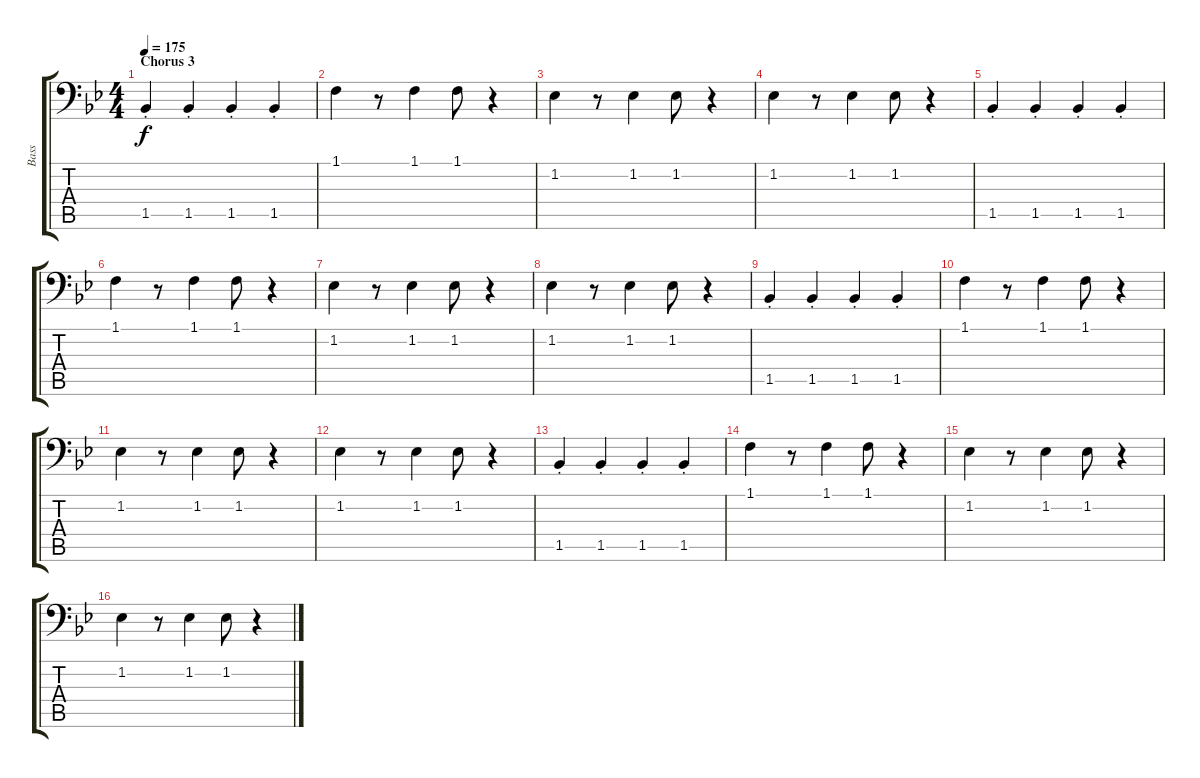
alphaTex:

\track ("Bass" "Bass") {instrument electricbasspick}
\staff {score tabs}
\tuning (E2 D2 C2 B1 A1 G1) {hide}
\ts (4 4)
\section ("" "Chorus 3")
\tempo 175
\clef f4
\ks bb
1.5{st}.4{dy f} 1.5{st}.4 1.5{st}.4 1.5{st}.4 |
1.1.4 r.8 1.1.4 1.1.8 r.4 |
1.2.4 r.8 1.2.4 1.2.8 r.4 |
1.2.4 r.8 1.2.4 1.2.8 r.4 |
1.5{st}.4 1.5{st}.4 1.5{st}.4 1.5{st}.4 |
1.1.4 r.8 1.1.4 1.1.8 r.4 |
1.2.4 r.8 1.2.4 1.2.8 r.4 |
1.2.4 r.8 1.2.4 1.2.8 r.4 |
1.5{st}.4 1.5{st}.4 1.5{st}.4 1.5{st}.4 |
1.1.4 r.8 1.1.4 1.1.8 r.4 |
1.2.4 r.8 1.2.4 1.2.8 r.4 |
1.2.4 r.8 1.2.4 1.2.8 r.4 |
1.5{st}.4 1.5{st}.4 1.5{st}.4 1.5{st}.4 |
1.1.4 r.8 1.1.4 1.1.8 r.4 |
1.2.4 r.8 1.2.4 1.2.8 r.4 |
1.2.4 r.8 1.2.4 1.2.8 r.4
